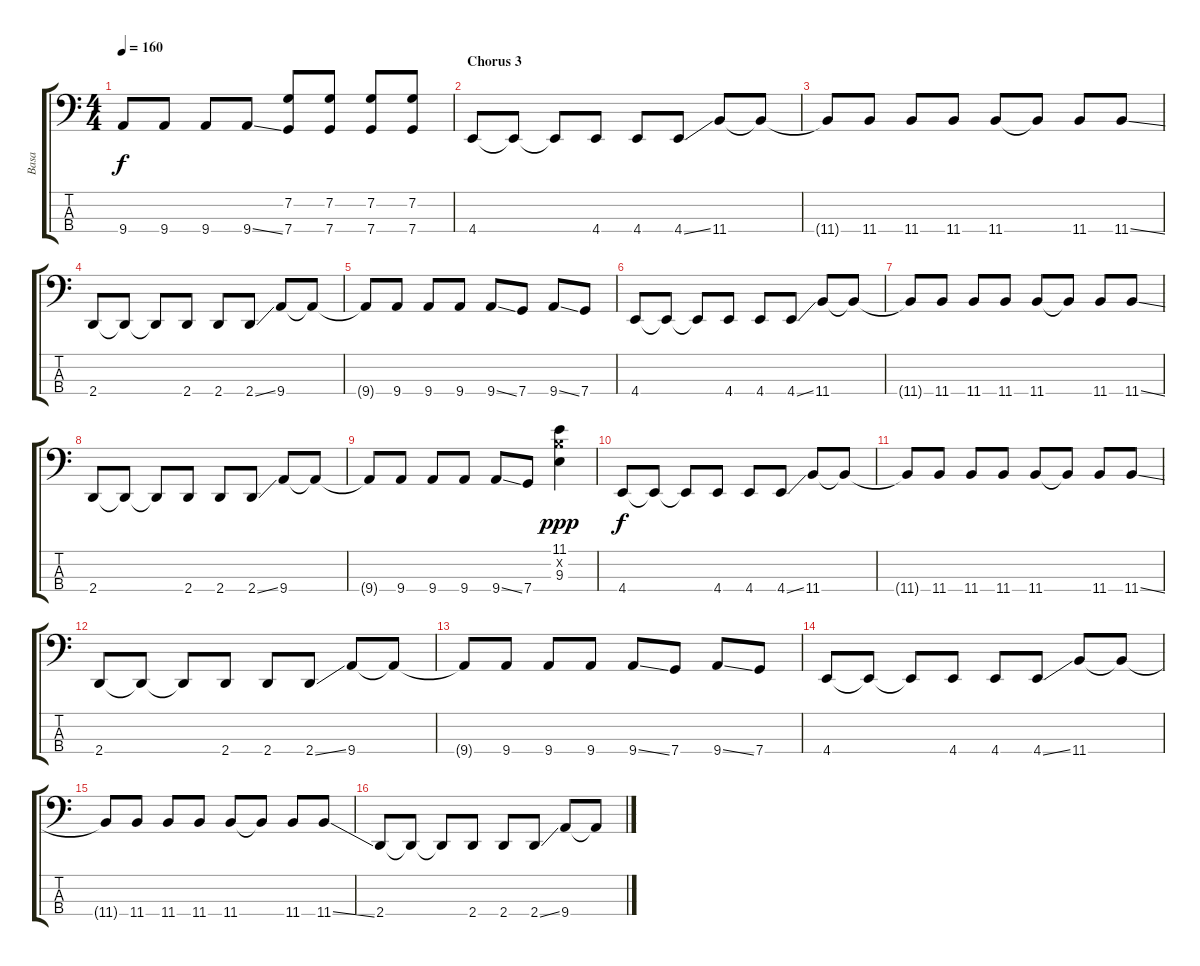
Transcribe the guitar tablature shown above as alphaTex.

\track ("Basa" "Basa") {instrument electricbassfinger}
\staff {score tabs}
\tuning (F2 C2 G1 C1) {hide}
\ts (4 4)
\tempo 160
\clef f4
\ks c
9.4{t}.8{dy f} 9.4.8 9.4.8 9.4{ss}.8 (7.2 7.4).8 (7.2 7.4).8 (7.2 7.4).8 (7.2 7.4).8 |
\section ("" "Chorus 3")
4.4.8 4.4{t}.8 4.4{t}.8 4.4.8 4.4.8 4.4{ss}.8 11.4.8 11.4{t}.8 |
11.4{t}.8 11.4.8 11.4.8 11.4.8 11.4.8 11.4{t}.8 11.4.8 11.4{ss}.8 |
2.4.8 2.4{t}.8 2.4{t}.8 2.4.8 2.4.8 2.4{ss}.8 9.4.8 9.4{t}.8 |
9.4{t}.8 9.4.8 9.4.8 9.4.8 9.4{ss}.8 7.4.8 9.4{ss}.8 7.4.8 |
4.4.8 4.4{t}.8 4.4{t}.8 4.4.8 4.4.8 4.4{ss}.8 11.4.8 11.4{t}.8 |
11.4{t}.8 11.4.8 11.4.8 11.4.8 11.4.8 11.4{t}.8 11.4.8 11.4{ss}.8 |
2.4.8 2.4{t}.8 2.4{t}.8 2.4.8 2.4.8 2.4{ss}.8 9.4.8 9.4{t}.8 |
9.4{t}.8 9.4.8 9.4.8 9.4.8 9.4{ss}.8 7.4.8 (11.1 11.2{x} 9.3).4{dy ppp} |
4.4.8{dy f} 4.4{t}.8 4.4{t}.8 4.4.8 4.4.8 4.4{ss}.8 11.4.8 11.4{t}.8 |
11.4{t}.8 11.4.8 11.4.8 11.4.8 11.4.8 11.4{t}.8 11.4.8 11.4{ss}.8 |
2.4.8 2.4{t}.8 2.4{t}.8 2.4.8 2.4.8 2.4{ss}.8 9.4.8 9.4{t}.8 |
9.4{t}.8 9.4.8 9.4.8 9.4.8 9.4{ss}.8 7.4.8 9.4{ss}.8 7.4.8 |
4.4.8 4.4{t}.8 4.4{t}.8 4.4.8 4.4.8 4.4{ss}.8 11.4.8 11.4{t}.8 |
11.4{t}.8 11.4.8 11.4.8 11.4.8 11.4.8 11.4{t}.8 11.4.8 11.4{ss}.8 |
2.4.8 2.4{t}.8 2.4{t}.8 2.4.8 2.4.8 2.4{ss}.8 9.4.8 9.4{t}.8
